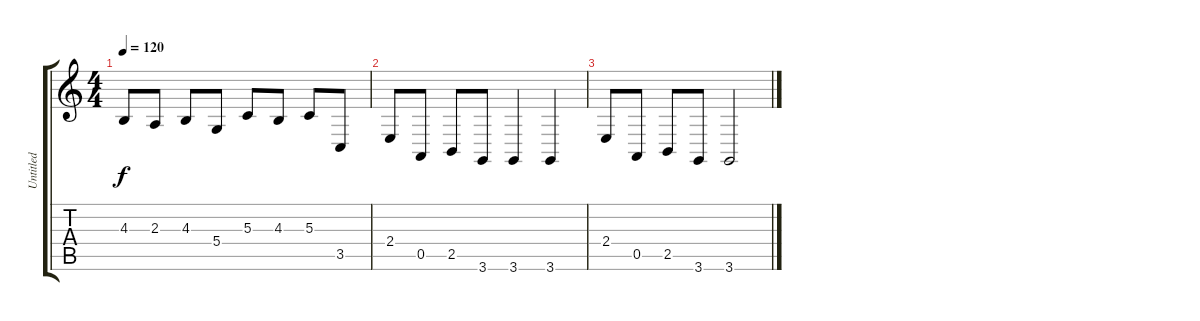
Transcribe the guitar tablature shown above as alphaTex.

\track ("Untitled" "Untitled") {instrument viola}
\staff {score tabs}
\tuning (E4 B3 G3 D3 A2 E2) {hide}
\ts (4 4)
\tempo 120
\clef g2
\ks c
4.3.8{dy f} 2.3.8 4.3.8 5.4.8 5.3.8 4.3.8 5.3.8 3.5.8 |
2.4.8 0.5.8 2.5.8 3.6.8 3.6.4 3.6.4 |
2.4.8 0.5.8 2.5.8 3.6.8 3.6.2
